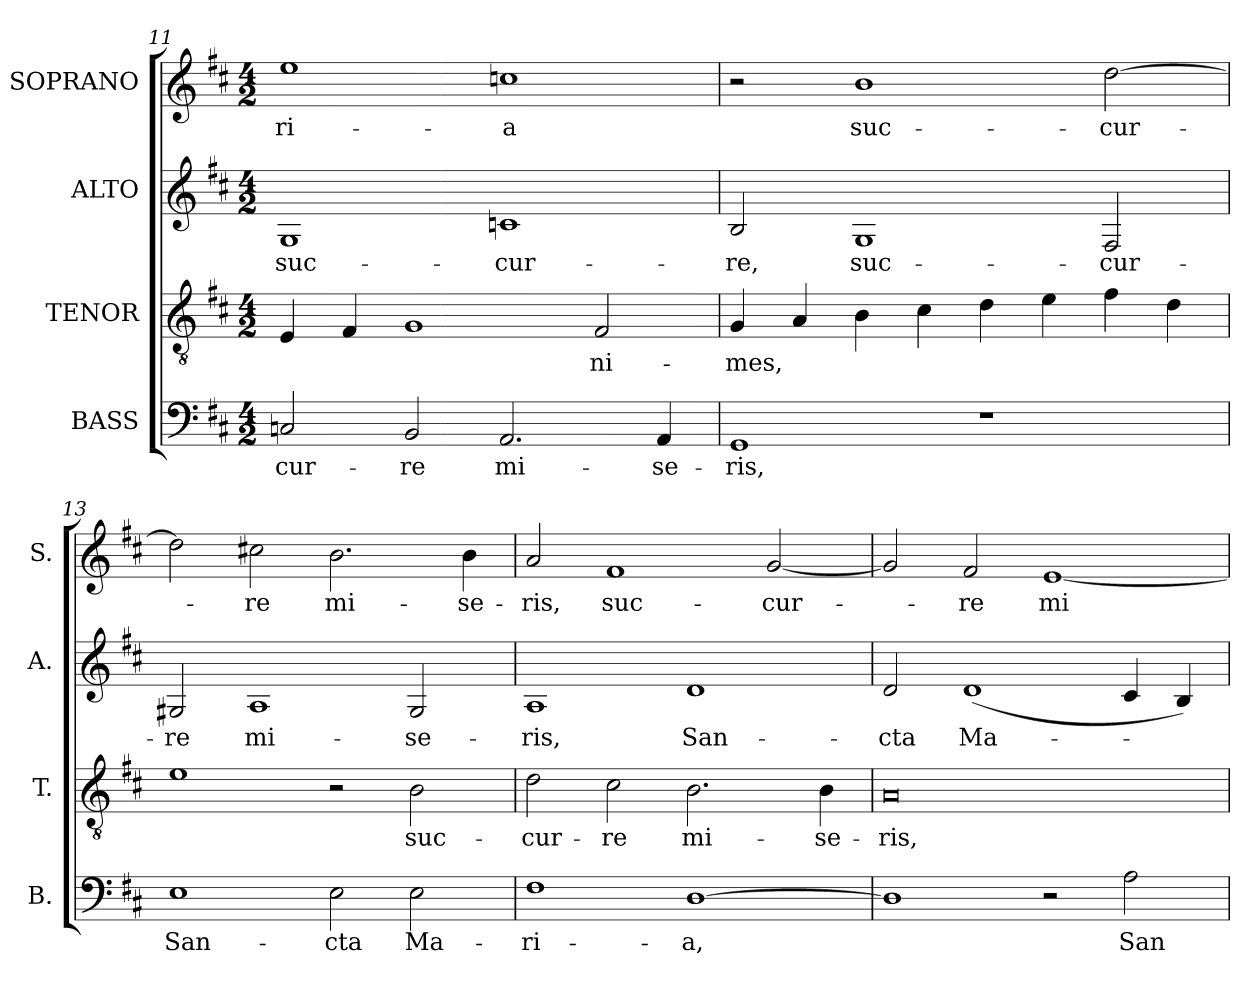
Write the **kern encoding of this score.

**kern	**text	**kern	**text	**kern	**text	**kern	**text
*part4	*part4	*part3	*part3	*part2	*part2	*part1	*part1
*staff4	*staff4	*staff3	*staff3	*staff2	*staff2	*staff1	*staff1
*I"BASS	*	*I"TENOR	*	*I"ALTO	*	*I"SOPRANO	*
*I'B.	*	*I'T.	*	*I'A.	*	*I'S.	*
*clefF4	*	*clefGv2	*	*clefG2	*	*clefG2	*
*	*	*ITrd7c12	*	*	*	*	*
*k[f#c#]	*	*k[f#c#]	*	*k[f#c#]	*	*k[f#c#]	*
*D:	*	*D:	*	*D:	*	*D:	*
*M4/2	*	*M4/2	*	*M4/2	*	*M4/2	*
=11	=11	=11	=11	=11	=11	=11	=11
!	!LO:LY:b:color=#000000	!	!	!	!	!	!
!	!	!	!	!	!LO:LY:b:color=#000000	!	!
!	!	!	!	!	!	!	!LO:LY:b:color=#000000
2Cni/	-cur-	4EEi/	.	1Gi	suc-	1eei	-ri-
.	.	4FF#i/	.	.	.	.	.
!	!LO:LY:b:color=#000000	!	!	!	!	!	!
2BBi/	-re	1GGi	.	.	.	.	.
!	!LO:LY:b:color=#000000	!	!	!	!	!	!
!	!	!	!	!	!LO:LY:b:color=#000000	!	!
!	!	!	!	!	!	!	!LO:LY:b:color=#000000
2.AAi/	mi-	.	.	1cni	-cur-	1ccni	-a
!	!	!	!LO:LY:b:color=#000000	!	!	!	!
.	.	2FF#i/	-ni-	.	.	.	.
!	!LO:LY:b:color=#000000	!	!	!	!	!	!
4AAi/	-se-	.	.	.	.	.	.
=12	=12	=12	=12	=12	=12	=12	=12
!	!LO:LY:b:color=#000000	!	!	!	!	!	!
!	!	!	!LO:LY:b:color=#000000	!	!	!	!
!	!	!	!	!	!LO:LY:b:color=#000000	!	!
1GGi	-ris,	4GGi/	-mes,	2Bi/	-re,	2r	.
.	.	4AAi/	.	.	.	.	.
!	!	!	!	!	!LO:LY:b:color=#000000	!	!
!	!	!	!	!	!	!	!LO:LY:b:color=#000000
.	.	4BBi\	.	1Gi	suc-	1bi	suc-
.	.	4C#i\	.	.	.	.	.
1r	.	4Di\	.	.	.	.	.
.	.	4Ei\	.	.	.	.	.
!	!	!	!	!	!LO:LY:b:color=#000000	!	!
!	!	!	!	!	!	!	!LO:LY:b:color=#000000
.	.	4F#i\	.	2F#i/	-cur-	[2ddi\	-cur-
.	.	4Di\	.	.	.	.	.
!!LO:PB:g=z
=13	=13	=13	=13	=13	=13	=13	=13
!	!LO:LY:b:color=#000000	!	!	!	!	!	!
!	!	!	!	!	!LO:LY:b:color=#000000	!	!
1Ei	San-	1Ei	.	2G#Xi/	-re	2ddi\]	.
!	!	!	!	!	!LO:LY:b:color=#000000	!	!
!	!	!	!	!	!	!	!LO:LY:b:color=#000000
.	.	.	.	1Ai	mi-	2cc#Xi\	-re
!	!LO:LY:b:color=#000000	!	!	!	!	!	!
!	!	!	!	!	!	!	!LO:LY:b:color=#000000
2Ei\	-cta	2r	.	.	.	2.bi\	mi-
!	!LO:LY:b:color=#000000	!	!	!	!	!	!
!	!	!	!LO:LY:b:color=#000000	!	!	!	!
!	!	!	!	!	!LO:LY:b:color=#000000	!	!
2Ei\	Ma-	2BBi\	suc-	2G#i/	-se-	.	.
!	!	!	!	!	!	!	!LO:LY:b:color=#000000
.	.	.	.	.	.	4bi\	-se-
=14	=14	=14	=14	=14	=14	=14	=14
!	!LO:LY:b:color=#000000	!	!	!	!	!	!
!	!	!	!LO:LY:b:color=#000000	!	!	!	!
!	!	!	!	!	!LO:LY:b:color=#000000	!	!
!	!	!	!	!	!	!	!LO:LY:b:color=#000000
1F#i	-ri-	2Di\	-cur-	1Ai	-ris,	2ai/	-ris,
!	!	!	!LO:LY:b:color=#000000	!	!	!	!
!	!	!	!	!	!	!	!LO:LY:b:color=#000000
.	.	2C#i\	-re	.	.	1f#i	suc-
!	!LO:LY:b:color=#000000	!	!	!	!	!	!
!	!	!	!LO:LY:b:color=#000000	!	!	!	!
!	!	!	!	!	!LO:LY:b:color=#000000	!	!
[1Di	-a,	2.BBi\	mi-	1di	San-	.	.
!	!	!	!	!	!	!	!LO:LY:b:color=#000000
.	.	.	.	.	.	[2gi/	-cur-
!	!	!	!LO:LY:b:color=#000000	!	!	!	!
.	.	4BBi\	-se-	.	.	.	.
=15	=15	=15	=15	=15	=15	=15	=15
!	!	!	!LO:LY:b:color=#000000	!	!	!	!
!	!	!	!	!	!LO:LY:b:color=#000000	!	!
1Di]	.	0AAi	-ris,	2di/	-cta	2gi/]	.
!	!	!	!	!	!LO:LY:b:color=#000000	!	!
!	!	!	!	!	!	!	!LO:LY:b:color=#000000
.	.	.	.	(1di	Ma-	2f#i/	-re
!	!	!	!	!	!	!	!LO:LY:b:color=#000000
2r	.	.	.	.	.	[1ei	mi-
!	!LO:LY:b:color=#000000	!	!	!	!	!	!
2Ai\	San-	.	.	4c#i/	.	.	.
.	.	.	.	4Bi/)	.	.	.
=	=	=	=	=	=	=	=
*-	*-	*-	*-	*-	*-	*-	*-
